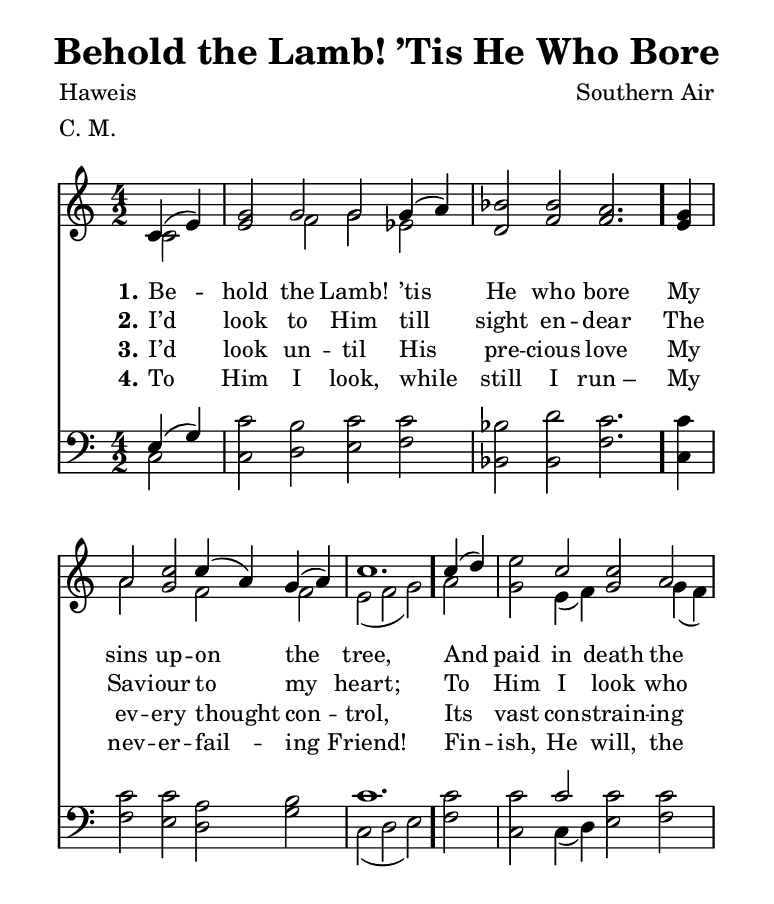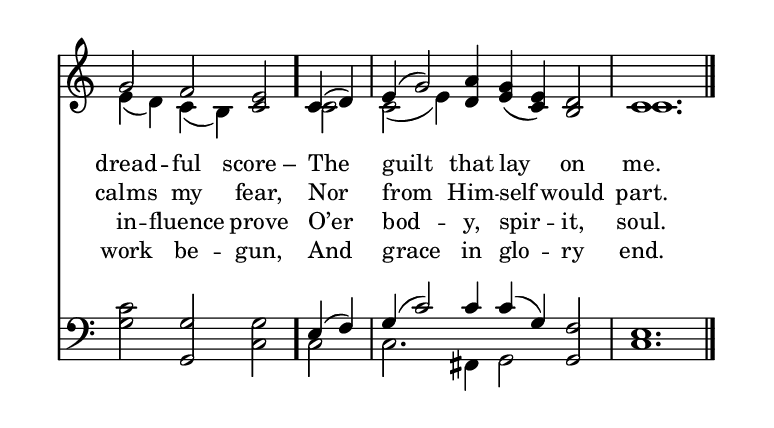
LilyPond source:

\include "common/global.ily"
\paper {
  \include "common/paper.ily"
  ragged-bottom = ##t
  ragged-last-bottom = ##t
  systems-per-page = #(cond (is-eogsized 2) (#t #f))
}

\header{
  %gospel
  hymnnumber = "61"
  title = "Behold the Lamb! ’Tis He Who Bore"
  tunename = "St. Louis"
  meter = "C. M."
  poet = "Haweis"
  composer = "Southern Air"
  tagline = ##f
}

% for fermata in MIDI
ta = { \tempo 2=80 }
tb = { \tempo 2=40 }

global = {
  \include "common/overrides.ily"
  \override Staff.TimeSignature.style = #'numbered
  \time 4/2
  \override Score.MetronomeMark.transparent = ##t % hide all fermata changes too
  \ta
  \key c \major
  \partial 2
  \autoBeamOff
}

notesSoprano = {
\global
\relative c' {

  { c4( e4) | g2 g2 g2 g4( a4) | bes2 bes2 a2. }
  { g4 | a2 c2 c4( a4) g4( a4) | c1. }
  { c4( d4) | e2 c2 c2 a2 | g2 f2 e2 }
%  { c4( d4) | e4( g4) a4 g4( e4) | d2 c1 } % this is how it looks in my probably-mismarked photocopy
  { c4( d4) | e4( g2) a4 g4( e4) d2 | c1. } % I changed the c1 to a c1. at the end to make it fit, and moved the barcheck

  \bar "|."

}
}

notesAlto = {
\global
\relative e' {

  { c2 | e2 f2 g2 ees2 | d2 f2 f2. }
  { e4 | a2 g2 f2 f2 | e2( f2 g2) }
  { a2 | g2 e4( f4) g2 g4( f4) | e4( d4) c4( b4) c2 }
  { c2 | c2( e4) d4 e4( c4) b2 | c1. }

}
}

notesTenor = {
\global
\relative a {

  { e4( g4) | c2 b2 c2 c2 | bes2 d2 c2. }
  { c4 | c2 c2 a2 b2 | c1. }
  { c2 | c2 c2 c2 c2 | c2 g2 g2 }
  { e4( f4) | g4( c2) c4 c4( g4) f2 | e1. }

}
}

notesBass = {
\global
\relative f {

  { c2 | c2 d2 e2 f2 | bes,2 bes2 f'2. }
  { c4 | f2 e2 d2 g2 | c,2( d2 e2) }
  { f2 | c2 c4( d4) e2 f2 | g2 g,2 c2 }
  { c2 | c2. fis,4 g2 g2 | c1. }

}
}

wordsA = \lyricmode {
\set stanza = "1."

Be -- hold the Lamb! ’tis He who bore \bar "."
My sins up -- on the tree, \bar "." \eogbreak
And paid in death the dread -- ful score_– \bar "."
The guilt that lay on me. \bar "." \eogbreak

}

wordsB = \lyricmode {
\set stanza = "2."

I’d look to Him till sight en -- dear
The Sav -- iour to my heart;
To Him I look who calms my fear,
Nor from Him -- self would part.

}

wordsC = \lyricmode {
\set stanza = "3."

I’d look un -- til His pre -- cious love
My ev -- ery thought con -- trol,
Its vast con -- strain -- ing in -- fluence prove
O’er bod -- y, spir -- it, soul.

}

wordsD = \lyricmode {
\set stanza = "4."

To Him I look, while still I run_–
My nev -- er -- fail -- ing Friend!
Fin -- ish, He will, the work be -- gun,
And grace in glo -- ry end.

}

\score {
  \context ChoirStaff <<
    \context Staff = upper <<
      \set Staff.autoBeaming = ##f
      \set ChoirStaff.systemStartDelimiter = #'SystemStartBar
      \set ChoirStaff.printPartCombineTexts = ##f
      \partcombine #'(2 . 9) \notesSoprano \notesAlto
      \context NullVoice = sopranos { \voiceOne << \notesSoprano >> }
      \context Lyrics = one   \lyricsto sopranos \wordsA
      \context Lyrics = two   \lyricsto sopranos \wordsB
      \context Lyrics = three \lyricsto sopranos \wordsC
      \context Lyrics = four  \lyricsto sopranos \wordsD
      %\context Lyrics = five  \lyricsto sopranos \wordsE
    >>
    \context Staff = men <<
      \set Staff.autoBeaming = ##f
      \clef bass
      \set ChoirStaff.printPartCombineTexts = ##f
      \partcombine #'(2 . 9) \notesTenor \notesBass
    >>
  >>
  \layout {
    \include "common/layout.ily"
  }
  \midi{
    \include "common/midi.ily"
  }
}

\version "2.19.49"  % necessary for upgrading to future LilyPond versions.

% vi:set et ts=2 sw=2 ai nocindent syntax=lilypond:
